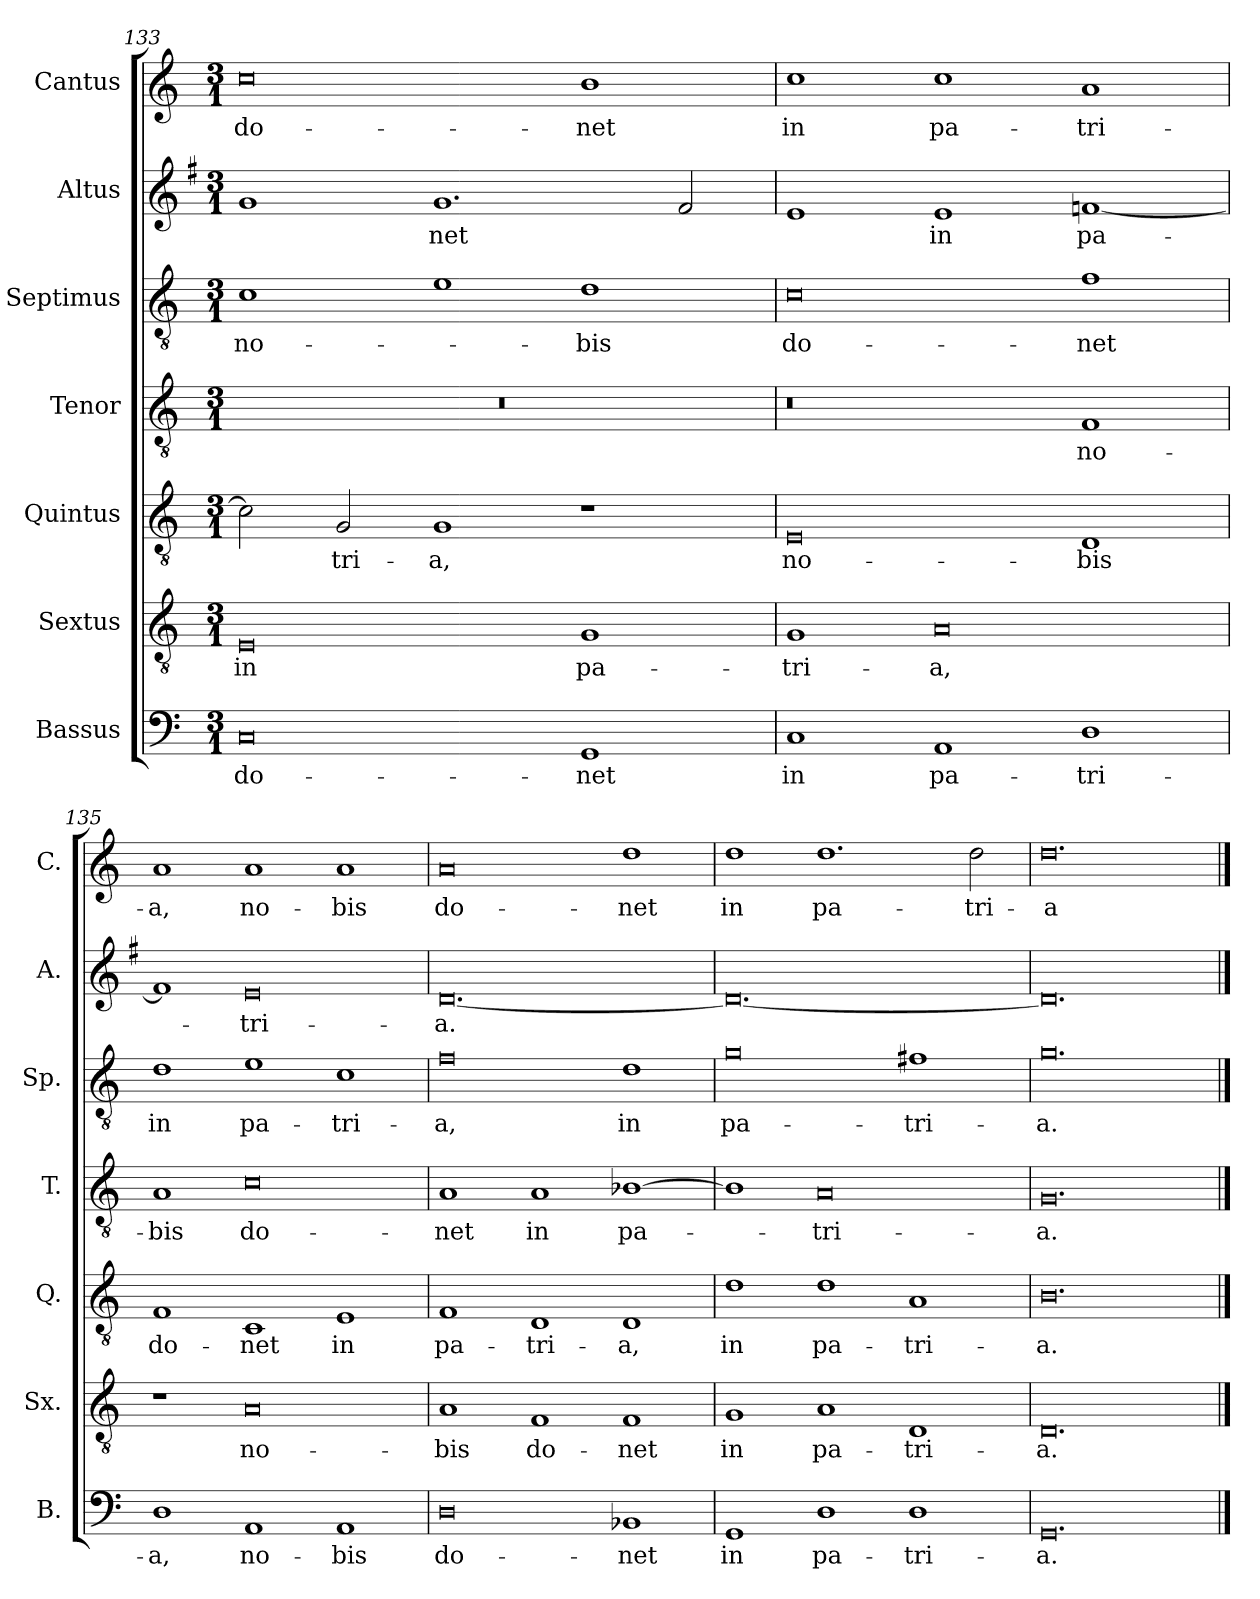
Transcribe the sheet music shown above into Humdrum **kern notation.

**kern	**text	**kern	**text	**kern	**text	**kern	**text	**kern	**text	**kern	**text	**kern	**text
*part7	*part7	*part6	*part6	*part5	*part5	*part4	*part4	*part3	*part3	*part2	*part2	*part1	*part1
*staff7	*staff7	*staff6	*staff6	*staff5	*staff5	*staff4	*staff4	*staff3	*staff3	*staff2	*staff2	*staff1	*staff1
*I"Bassus	*	*I"Sextus	*	*I"Quintus	*	*I"Tenor	*	*I"Septimus	*	*I"Altus	*	*I"Cantus	*
*I'B.	*	*I'Sx.	*	*I'Q.	*	*I'T.	*	*I'Sp.	*	*I'A.	*	*I'C.	*
!!LO:LB:g=z
*clefF4	*	*clefGv2	*	*clefGv2	*	*clefGv2	*	*clefGv2	*	*clefG2	*	*clefG2	*
*k[]	*	*k[]	*	*k[]	*	*k[]	*	*k[]	*	*k[f#]	*	*k[]	*
*M3/1	*	*M3/1	*	*M3/1	*	*M3/1	*	*M3/1	*	*M3/1	*	*M3/1	*
=133	=133	=133	=133	=133	=133	=133	=133	=133	=133	=133	=133	=133	=133
0C	do-	0E	in	2c\]	.	0.r	.	1c	no-	1g	.	0cc	do-
.	.	.	.	2G/	-tri-	.	.	.	.	.	.	.	.
.	.	.	.	1G	-a,	.	.	1e	.	1.g	-net	.	.
1GG	-net	1G	pa-	1r	.	.	.	1d	-bis	.	.	1b	-net
.	.	.	.	.	.	.	.	.	.	2f#/	.	.	.
=134	=134	=134	=134	=134	=134	=134	=134	=134	=134	=134	=134	=134	=134
1C	in	1G	-tri-	0E	no-	0r	.	0c	do-	1e	.	1cc	in
1AA	pa-	0A	-a,	.	.	.	.	.	.	1e	in	1cc	pa-
1D	-tri-	.	.	1D	-bis	1F	no-	1f	-net	[1fn	pa-	1a	-tri-
=135	=135	=135	=135	=135	=135	=135	=135	=135	=135	=135	=135	=135	=135
1D	-a,	1r	.	1F	do-	1A	-bis	1d	in	1f]	.	1a	-a,
1AA	no-	0A	no-	1C	-net	0c	do-	1e	pa-	0e	-tri-	1a	no-
1AA	-bis	.	.	1E	in	.	.	1c	-tri-	.	.	1a	-bis
=136	=136	=136	=136	=136	=136	=136	=136	=136	=136	=136	=136	=136	=136
0D	do-	1A	-bis	1F	pa-	1A	-net	0f	a,	[0.d	-a.	0a	do-
.	.	1F	do-	1D	-tri-	1A	in	.	.	.	.	.	.
1BB-X	-net	1F	-net	1D	-a,	[1B-X	pa-	1d	in	.	.	1dd	-net
=137	=137	=137	=137	=137	=137	=137	=137	=137	=137	=137	=137	=137	=137
1GG	in	1G	in	1d	in	1B-]	.	0g	pa-	0.d_	.	1dd	in
1D	pa-	1A	pa-	1d	pa-	0A	-tri-	.	.	.	.	1.dd	pa-
1D	-tri-	1D	-tri-	1A	-tri-	.	.	1f#X	-tri-	.	.	.	.
.	.	.	.	.	.	.	.	.	.	.	.	2dd\	-tri-
=138	=138	=138	=138	=138	=138	=138	=138	=138	=138	=138	=138	=138	=138
0.GG	-a.	0.D	-a.	0.B	-a.	0.G	-a.	0.g	-a.	0.d]	.	0.dd	-a
==	==	==	==	==	==	==	==	==	==	==	==	==	==
*-	*-	*-	*-	*-	*-	*-	*-	*-	*-	*-	*-	*-	*-
